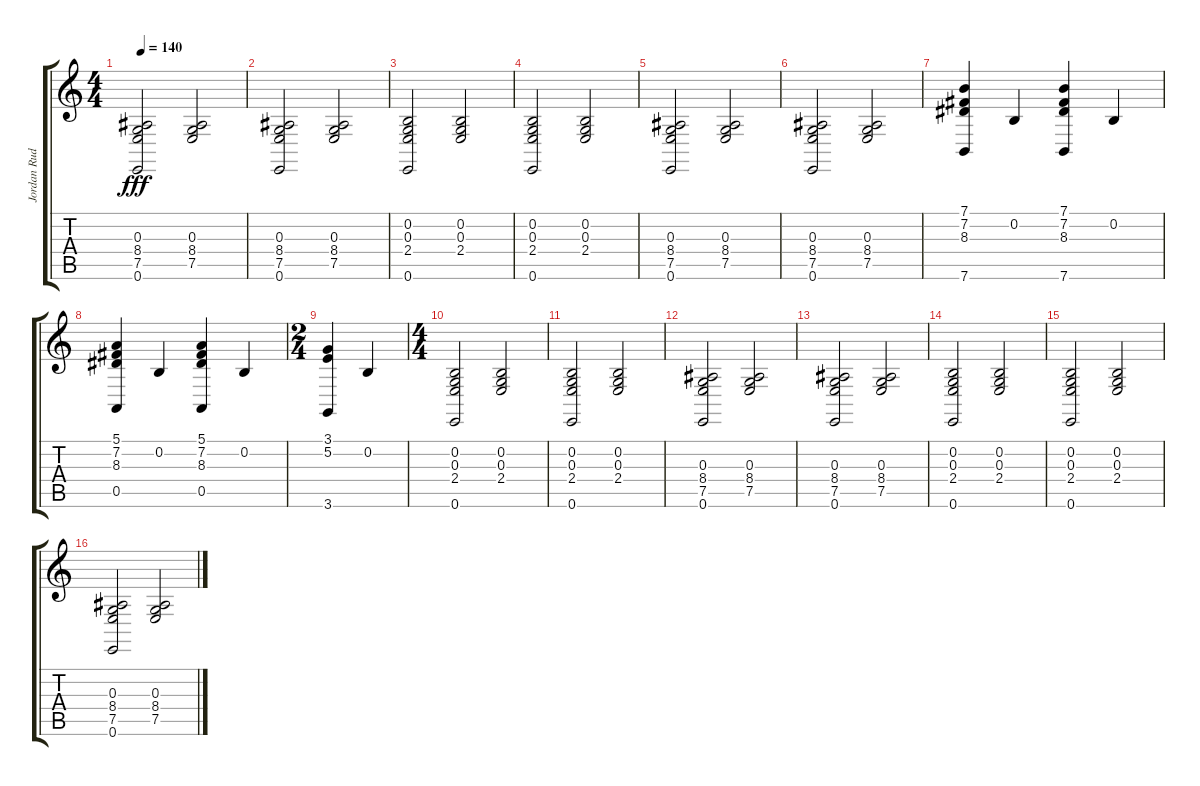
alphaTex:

\track ("Jordan Rudess - Keyboard" "Jordan Rud") {instrument stringensemble1}
\staff {score tabs}
\tuning (E4 B3 G3 D3 A2 E2) {hide}
\ts (4 4)
\tempo 140
\clef g2
\ks c
(0.3 8.4 7.5 0.6).2{dy fff} (0.3 8.4 7.5).2 |
(0.3 8.4 7.5 0.6).2 (0.3 8.4 7.5).2 |
(0.2 0.3 2.4 0.6).2 (0.2 0.3 2.4).2 |
(0.2 0.3 2.4 0.6).2 (0.2 0.3 2.4).2 |
(0.3 8.4 7.5 0.6).2 (0.3 8.4 7.5).2 |
(0.3 8.4 7.5 0.6).2 (0.3 8.4 7.5).2 |
(7.1 7.2 8.3 7.6).4 0.2.4 (7.1 7.2 8.3 7.6).4 0.2.4 |
(5.1 7.2 8.3 0.5).4 0.2.4 (5.1 7.2 8.3 0.5).4 0.2.4 |
\ts (2 4)
(3.1 5.2 3.6).4 0.2.4 |
\ts (4 4)
(0.2 0.3 2.4 0.6).2 (0.2 0.3 2.4).2 |
(0.2 0.3 2.4 0.6).2 (0.2 0.3 2.4).2 |
(0.3 8.4 7.5 0.6).2 (0.3 8.4 7.5).2 |
(0.3 8.4 7.5 0.6).2 (0.3 8.4 7.5).2 |
(0.2 0.3 2.4 0.6).2 (0.2 0.3 2.4).2 |
(0.2 0.3 2.4 0.6).2 (0.2 0.3 2.4).2 |
(0.3 8.4 7.5 0.6).2 (0.3 8.4 7.5).2
